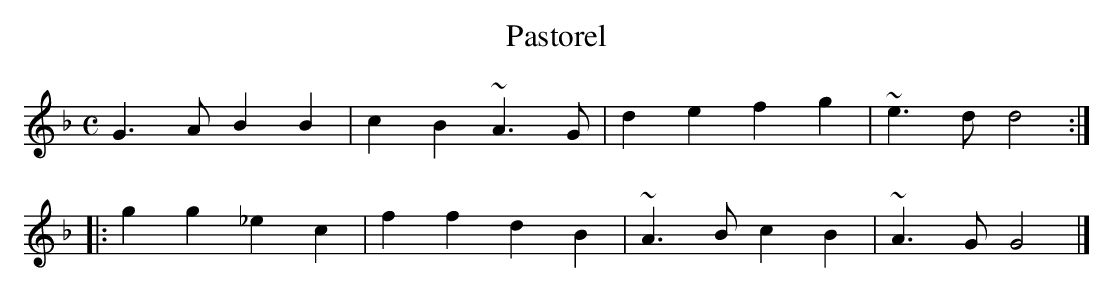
X:1
T:Pastorel
M:C
K:Gdor
G3AB2B2|c2B2~A3G|d2e2f2g2|~e3dd4:|
|:g2g2_e2c2|f2f2d2B2|~A3Bc2B2|~A3GG4|]
